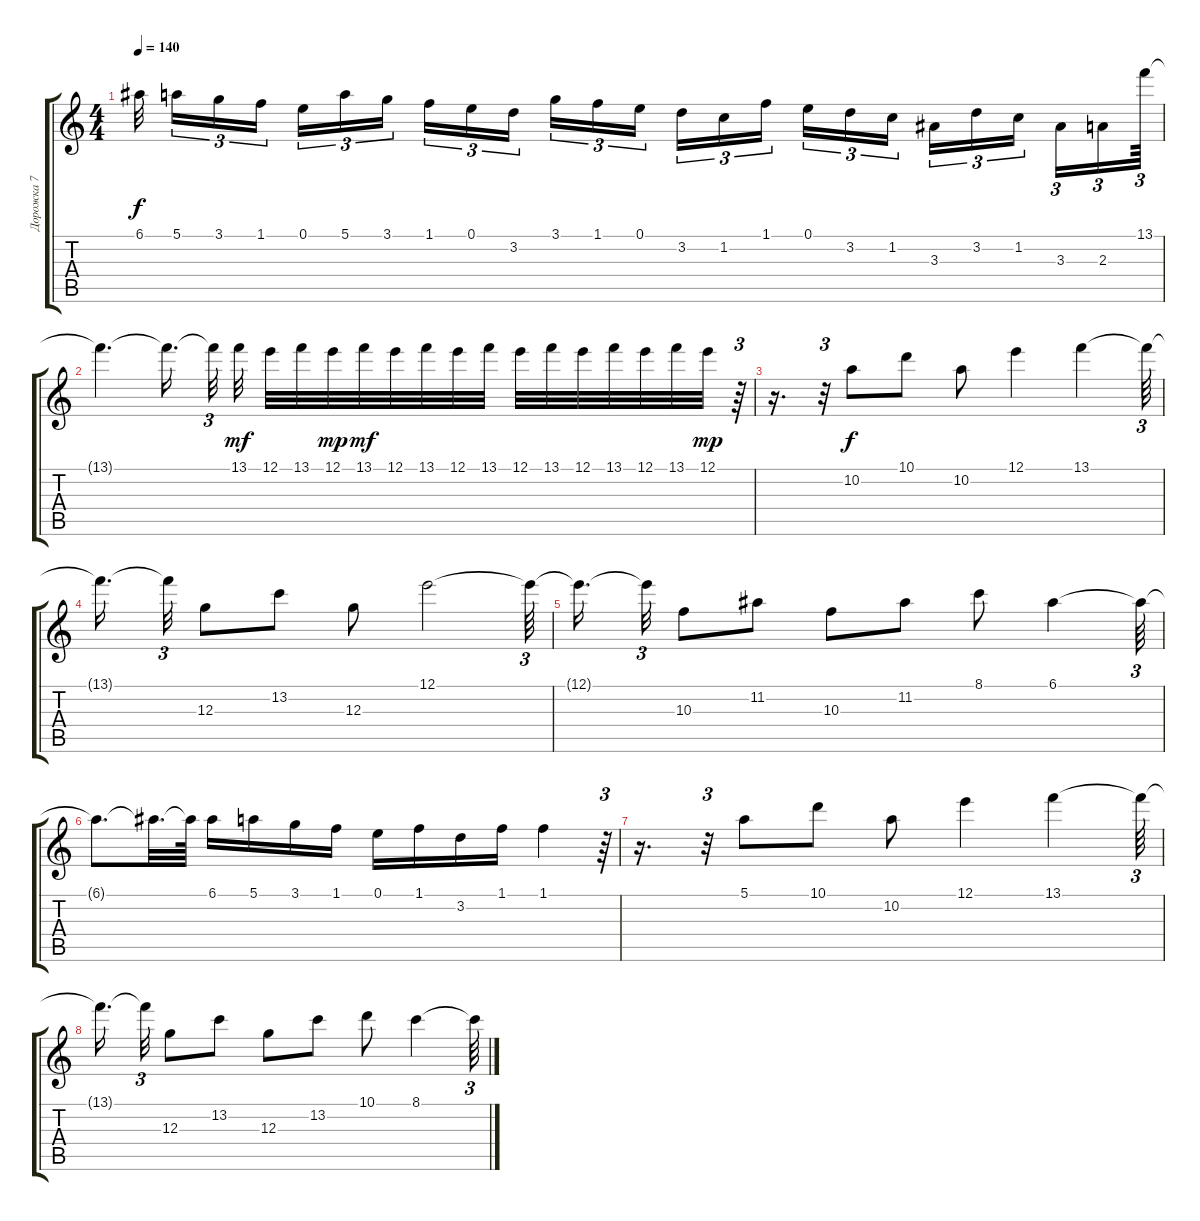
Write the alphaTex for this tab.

\track ("Дорожка 7" "Дорожка 7") {instrument overdrivenguitar}
\staff {score tabs}
\tuning (E4 B3 G3 D3 A2 E2) {hide}
\ts (4 4)
\tempo 140
\clef g2
\ks c
6.1{t}.32{dy f} 5.1.16{tu (3 2)} 3.1.16{tu (3 2)} 1.1.16{tu (3 2)} 0.1.16{tu (3 2)} 5.1.16{tu (3 2)} 3.1.16{tu (3 2)} 1.1.16{tu (3 2)} 0.1.16{tu (3 2)} 3.2.16{tu (3 2)} 3.1.16{tu (3 2)} 1.1.16{tu (3 2)} 0.1.16{tu (3 2)} 3.2.16{tu (3 2)} 1.2.16{tu (3 2)} 1.1.16{tu (3 2)} 0.1.16{tu (3 2)} 3.2.16{tu (3 2)} 1.2.16{tu (3 2)} 3.3.16{tu (3 2)} 3.2.16{tu (3 2)} 1.2.16{tu (3 2)} 3.3.16{tu (3 2)} 2.3.16{tu (3 2)} 13.1.64{tu (3 2)} |
13.1{t}.4{d} 13.1{t}.16{d} 13.1{t}.32{tu (3 2)} 13.1.32{dy mf} 12.1.32 13.1.32 12.1.32{dy mp} 13.1.32{dy mf} 12.1.32 13.1.32 12.1.32 13.1.32 12.1.32 13.1.32 12.1.32 13.1.32 12.1.32 13.1.32 12.1.32{dy mp} r.64{tu (3 2)} |
r.16{d} r.32{tu (3 2)} 10.2.8{dy f} 10.1.8 10.2.8 12.1.4 13.1.4 13.1{t}.64{tu (3 2)} |
13.1{t}.16{d} 13.1{t}.32{tu (3 2)} 12.3.8 13.2.8 12.3.8 12.1.2 12.1{t}.64{tu (3 2)} |
12.1{t}.16{d} 12.1{t}.32{tu (3 2)} 10.3.8 11.2.8 10.3.8 11.2.8 8.1.8 6.1.4 6.1{t}.64{tu (3 2)} |
6.1{t}.8{d} 6.1{t}.32{d} 6.1{t}.64 6.1.16 5.1.16 3.1.16 1.1.16 0.1.16 1.1.16 3.2.16 1.1.16 1.1.4 r.64{tu (3 2)} |
r.16{d} r.32{tu (3 2)} 5.1.8 10.1.8 10.2.8 12.1.4 13.1.4 13.1{t}.64{tu (3 2)} |
13.1{t}.16{d} 13.1{t}.32{tu (3 2)} 12.3.8 13.2.8 12.3.8 13.2.8 10.1.8 8.1.4 8.1{t}.64{tu (3 2)}
